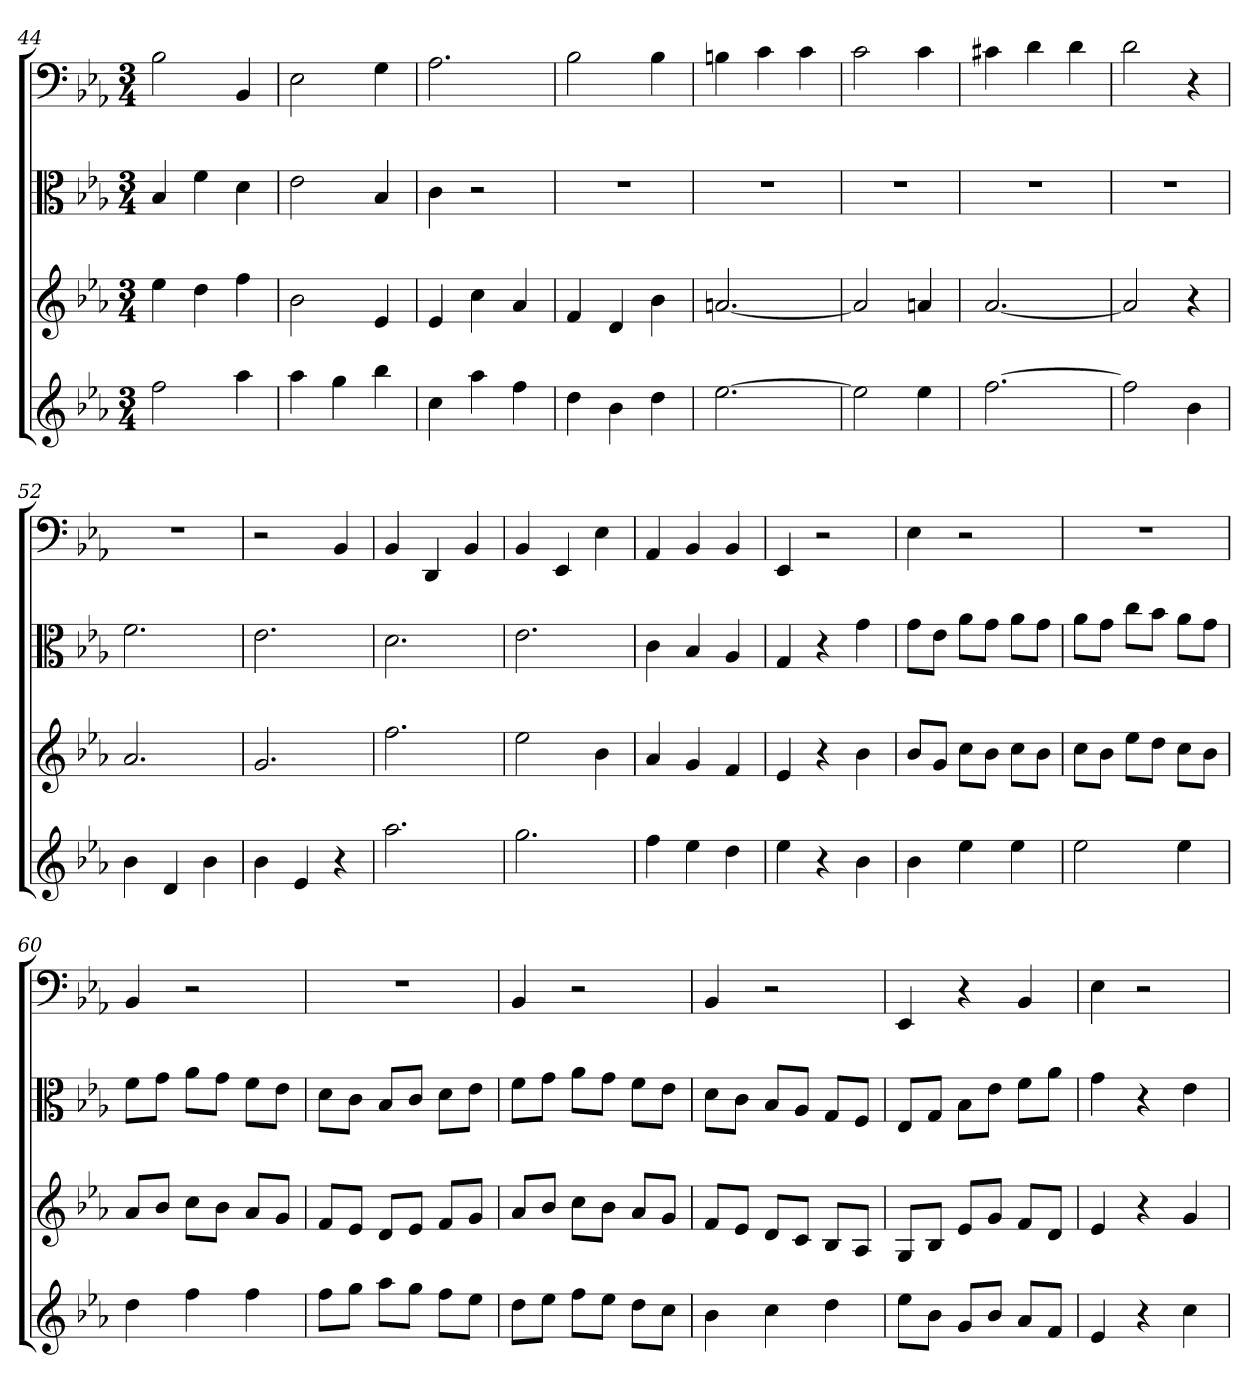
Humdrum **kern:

**kern	**kern	**kern	**kern
*part4	*part3	*part2	*part1
*staff4	*staff3	*staff2	*staff1
*	*	*clefC3	*clefF4
*k[b-e-a-]	*k[b-e-a-]	*k[b-e-a-]	*k[b-e-a-]
*E-:	*E-:	*E-:	*E-:
*M3/4	*M3/4	*M3/4	*M3/4
=44	=44	=44	=44
2ff	4ee-	4B-	2B-
.	4dd	4f	.
4aa-	4ff	4d	4BB-
=45	=45	=45	=45
4aa-	2b-	2e-	2E-
4gg	.	.	.
4bb-	4e-	4B-	4G
=46	=46	=46	=46
4cc	4e-	4c	2.A-
4aa-	4cc	2r	.
4ff	4a-	.	.
=47	=47	=47	=47
4dd	4f	2.r	2B-
4b-	4d	.	.
4dd	4b-	.	4B-
=48	=48	=48	=48
[2.ee-	[2.an	2.r	4Bn
.	.	.	4c
.	.	.	4c
=49	=49	=49	=49
2ee-]	2a]	2.r	2c
4ee-	4an	.	4c
=50	=50	=50	=50
[2.ff	[2.a-	2.r	4c#X
.	.	.	4d
.	.	.	4d
=51	=51	=51	=51
2ff]	2a-]	2.r	2d
4b-	4r	.	4r
=52	=52	=52	=52
4b-	2.a-	2.f	2.r
4d	.	.	.
4b-	.	.	.
=53	=53	=53	=53
4b-	2.g	2.e-	2r
4e-	.	.	.
4r	.	.	4BB-
=54	=54	=54	=54
2.aa-	2.ff	2.d	4BB-
.	.	.	4DD
.	.	.	4BB-
=55	=55	=55	=55
2.gg	2ee-	2.e-	4BB-
.	.	.	4EE-
.	4b-	.	4E-
=56	=56	=56	=56
4ff	4a-	4c	4AA-
4ee-	4g	4B-	4BB-
4dd	4f	4A-	4BB-
=57	=57	=57	=57
4ee-	4e-	4G	4EE-
4r	4r	4r	2r
4b-	4b-	4g	.
=58	=58	=58	=58
4b-	8b-L	8g\L	4E-
.	8gJ	8e-\J	.
4ee-	8ccL	8a-\L	2r
.	8b-J	8g\J	.
4ee-	8ccL	8a-\L	.
.	8b-J	8g\J	.
=59	=59	=59	=59
2ee-	8ccL	8a-\L	2.r
.	8b-J	8g\J	.
.	8ee-L	8cc\L	.
.	8ddJ	8b-\J	.
4ee-	8ccL	8a-\L	.
.	8b-J	8g\J	.
=60	=60	=60	=60
4dd	8a-L	8f\L	4BB-
.	8b-J	8g\J	.
4ff	8ccL	8a-\L	2r
.	8b-J	8g\J	.
4ff	8a-L	8f\L	.
.	8gJ	8e-\J	.
=61	=61	=61	=61
8ffL	8fL	8d\L	2.r
8ggJ	8e-J	8c\J	.
8aa-L	8dL	8B-/L	.
8ggJ	8e-J	8c/J	.
8ffL	8fL	8d\L	.
8ee-J	8gJ	8e-\J	.
=62	=62	=62	=62
8ddL	8a-L	8f\L	4BB-
8ee-J	8b-J	8g\J	.
8ffL	8ccL	8a-\L	2r
8ee-J	8b-J	8g\J	.
8ddL	8a-L	8f\L	.
8ccJ	8gJ	8e-\J	.
=63	=63	=63	=63
4b-	8fL	8d\L	4BB-
.	8e-J	8c\J	.
4cc	8dL	8B-/L	2r
.	8cJ	8A-/J	.
4dd	8B-L	8G/L	.
.	8A-J	8F/J	.
=64	=64	=64	=64
8ee-L	8GL	8E-/L	4EE-
8b-J	8B-J	8G/J	.
8gL	8e-L	8B-\L	4r
8b-J	8gJ	8e-\J	.
8a-L	8fL	8f\L	4BB-
8fJ	8dJ	8a-\J	.
=65	=65	=65	=65
4e-	4e-	4g	4E-
4r	4r	4r	2r
4cc	4g	4e-	.
=	=	=	=
*-	*-	*-	*-
